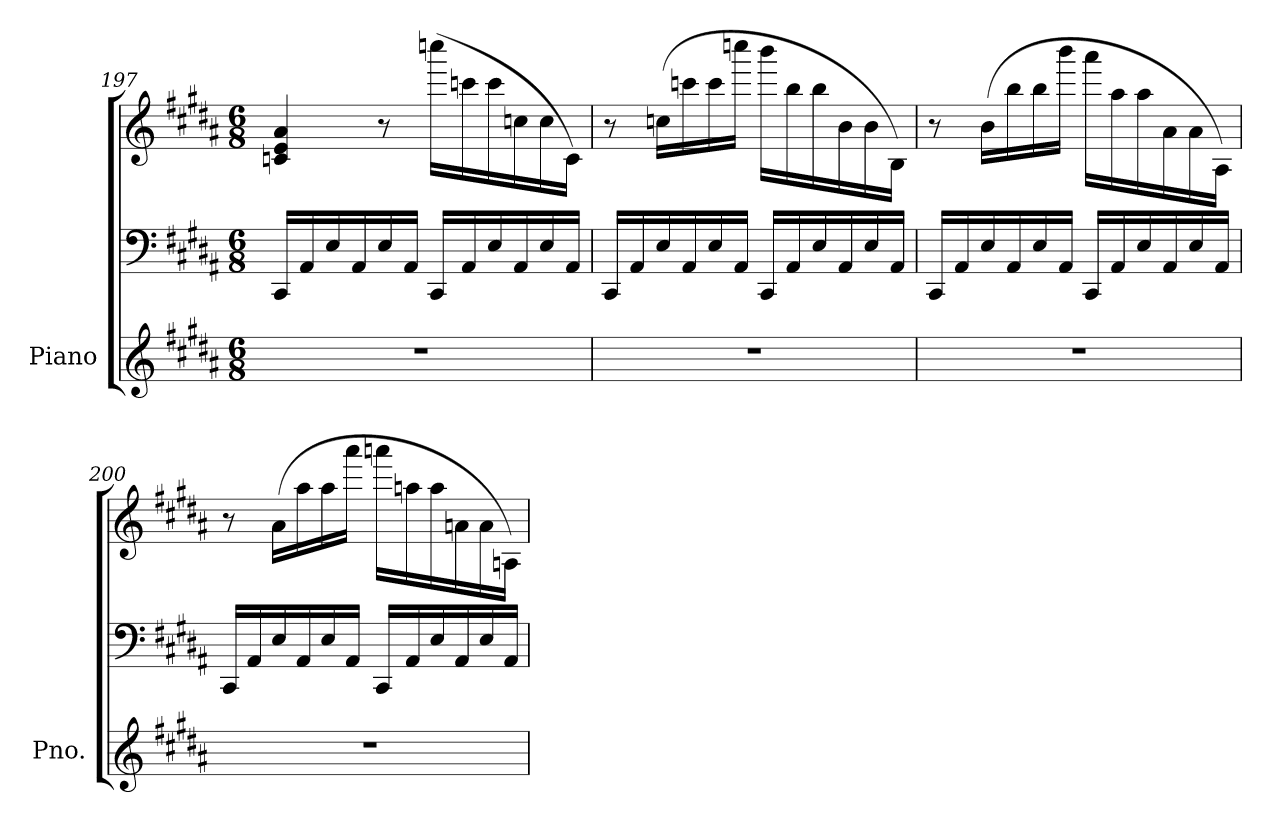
**kern	**kern	**kern
*part1	*part1	*part1
*staff3	*staff2	*staff1
*I"Piano	*	*
*I'Pno.	*	*
*clefG2	*clefF4	*clefG2
*k[f#c#g#d#a#]	*k[f#c#g#d#a#]	*k[f#c#g#d#a#]
*M6/8	*M6/8	*M6/8
=197	=197	=197
2.r	16CC#/LL	4cn/ 4e/ 4a#/
.	16AA#/	.
.	16E/	.
.	16AA#/	.
.	16E/	8r
.	16AA#/JJ	.
.	16CC#/LL	(>16ccccn\LL
.	16AA#/	16cccn\
.	16E/	16ccc\
.	16AA#/	16ccn\
.	16E/	16cc\
.	16AA#/JJ	16c\JJ)
=198	=198	=198
2.r	16CC#/LL	8r
.	16AA#/	.
.	16E/	(>16ccn\LL
.	16AA#/	16cccn\
.	16E/	16ccc\
.	16AA#/JJ	16ccccn\JJ
.	16CC#/LL	16bbb\LL
.	16AA#/	16bb\
.	16E/	16bb\
.	16AA#/	16b\
.	16E/	16b\
.	16AA#/JJ	16B\JJ)
!!LO:LB:g=z
=199	=199	=199
2.r	16CC#/LL	8r
.	16AA#/	.
.	16E/	(>16b\LL
.	16AA#/	16bb\
.	16E/	16bb\
.	16AA#/JJ	16bbb\JJ
.	16CC#/LL	16aaa#\LL
.	16AA#/	16aa#\
.	16E/	16aa#\
.	16AA#/	16a#\
.	16E/	16a#\
.	16AA#/JJ	16A#\JJ)
=200	=200	=200
2.r	16CC#/LL	8r
.	16AA#/	.
.	16E/	(>16a#\LL
.	16AA#/	16aa#\
.	16E/	16aa#\
.	16AA#/JJ	16aaa#\JJ
.	16CC#/LL	16aaan\LL
.	16AA#/	16aan\
.	16E/	16aa\
.	16AA#/	16an\
.	16E/	16a\
.	16AA#/JJ	16An\JJ)
=	=	=
*-	*-	*-
